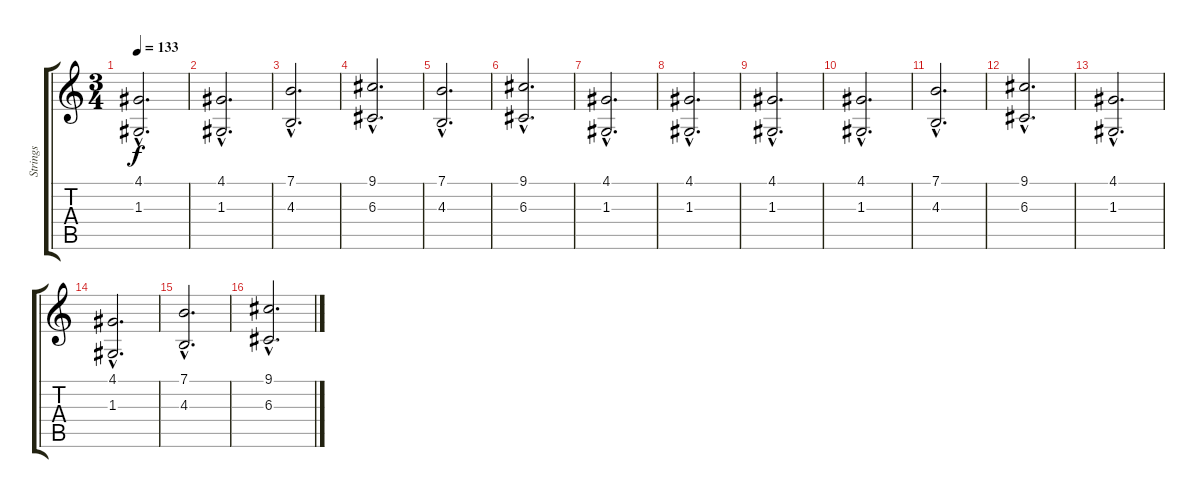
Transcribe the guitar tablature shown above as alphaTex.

\track ("Strings" "Strings") {instrument pad2warm}
\staff {score tabs}
\tuning (E4 B3 G3 D3 A2 E2) {hide}
\ts (3 4)
\tempo 133
\clef g2
\ks c
(4.1{hac} 1.3{hac}).2{d dy f} |
(4.1{hac} 1.3{hac}).2{d} |
(7.1{hac} 4.3{hac}).2{d} |
(9.1{hac} 6.3{hac}).2{d} |
(7.1{hac} 4.3{hac}).2{d} |
(9.1{hac} 6.3{hac}).2{d} |
(4.1{hac} 1.3{hac}).2{d} |
(4.1{hac} 1.3{hac}).2{d} |
(4.1{hac} 1.3{hac}).2{d} |
(4.1{hac} 1.3{hac}).2{d} |
(7.1{hac} 4.3{hac}).2{d} |
(9.1{hac} 6.3{hac}).2{d} |
(4.1{hac} 1.3{hac}).2{d} |
(4.1{hac} 1.3{hac}).2{d} |
(7.1{hac} 4.3{hac}).2{d} |
(9.1{hac} 6.3{hac}).2{d}
